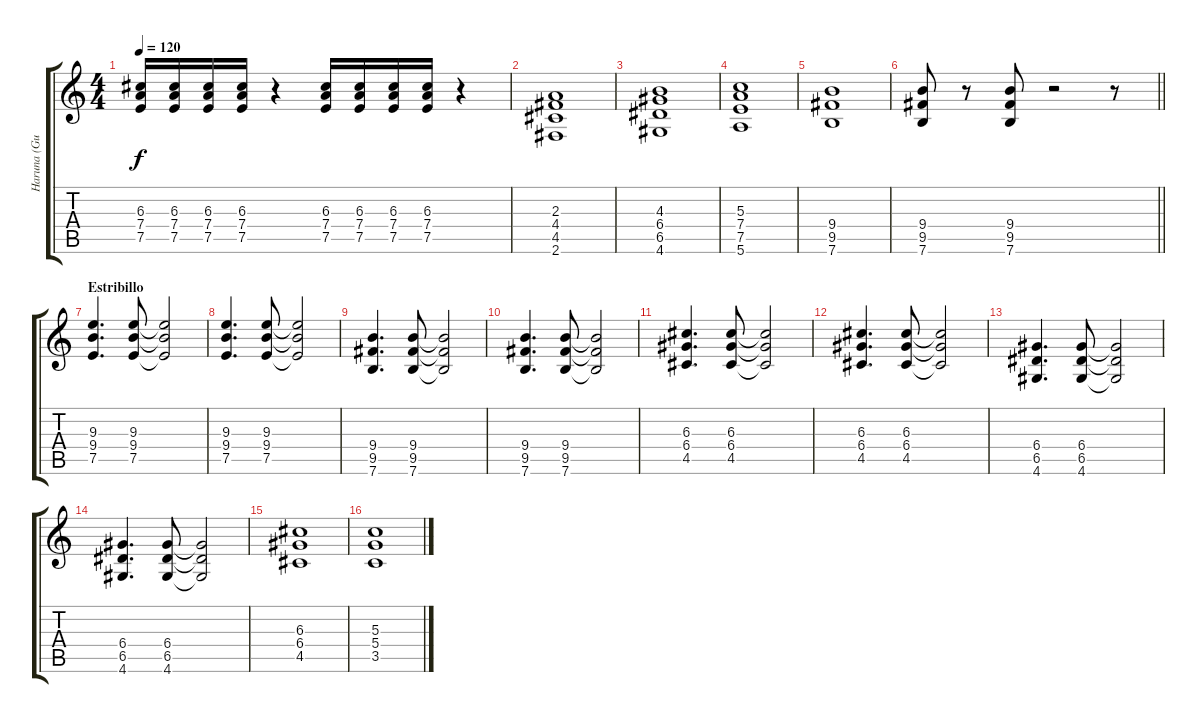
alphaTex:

\track ("Haruna (Guitar)" "Haruna (Gu") {instrument overdrivenguitar}
\staff {score tabs}
\tuning (E4 B3 G3 D3 A2 E2) {hide}
\ts (4 4)
\tempo 120
\clef g2
\ks c
(6.3 7.4 7.5).16{dy f} (6.3 7.4 7.5).16 (6.3 7.4 7.5).16 (6.3 7.4 7.5).16 r.4 (6.3 7.4 7.5).16 (6.3 7.4 7.5).16 (6.3 7.4 7.5).16 (6.3 7.4 7.5).16 r.4 |
(2.3 4.4 4.5 2.6).1 |
(4.3 6.4 6.5 4.6).1 |
(5.3 7.4 7.5 5.6).1 |
(9.4 9.5 7.6).1 |
\barLineRight lightlight
(9.4 9.5 7.6).8 r.8 (9.4 9.5 7.6).8 r.2 r.8 |
\section ("" "Estribillo")
(9.3 9.4 7.5).4{d} (9.3 9.4 7.5).8 (9.3{t} 9.4{t} 7.5{t}).2 |
(9.3 9.4 7.5).4{d} (9.3 9.4 7.5).8 (9.3{t} 9.4{t} 7.5{t}).2 |
(9.4 9.5 7.6).4{d} (9.4 9.5 7.6).8 (9.4{t} 9.5{t} 7.6{t}).2 |
(9.4 9.5 7.6).4{d} (9.4 9.5 7.6).8 (9.4{t} 9.5{t} 7.6{t}).2 |
(6.3 6.4 4.5).4{d} (6.3 6.4 4.5).8 (6.3{t} 6.4{t} 4.5{t}).2 |
(6.3 6.4 4.5).4{d} (6.3 6.4 4.5).8 (6.3{t} 6.4{t} 4.5{t}).2 |
(6.4 6.5 4.6).4{d} (6.4 6.5 4.6).8 (6.4{t} 6.5{t} 4.6{t}).2 |
(6.4 6.5 4.6).4{d} (6.4 6.5 4.6).8 (6.4{t} 6.5{t} 4.6{t}).2 |
(6.3 6.4 4.5).1 |
(5.3 5.4 3.5).1
